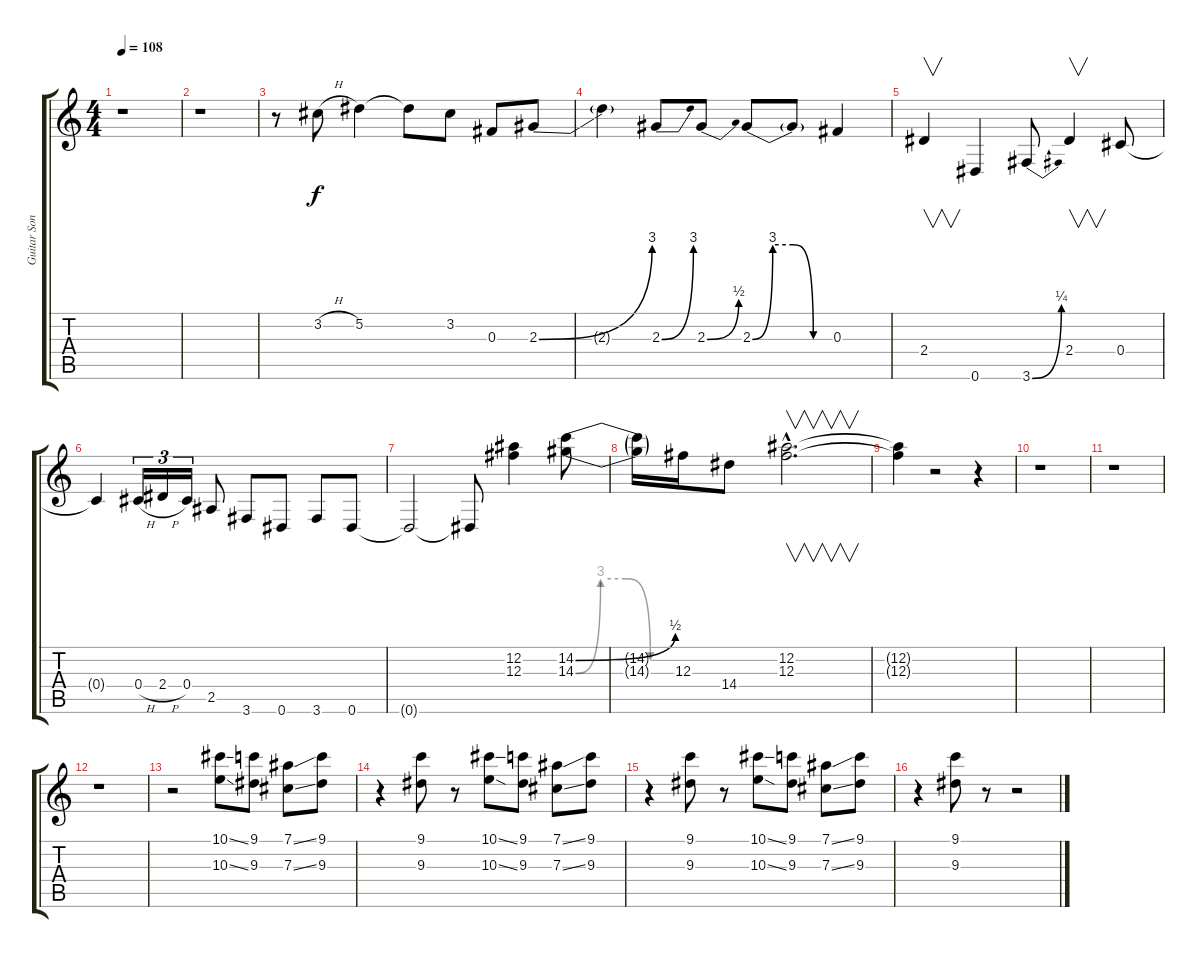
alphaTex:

\track ("Guitar Son clair" "Guitar Son") {instrument electricguitarclean}
\staff {score tabs}
\tuning (Eb4 Bb3 Gb3 Db3 Ab2 Eb2) {hide}
\ts (4 4)
\tempo 108
\clef g2
\ks c
r.1{dy f instrument electricguitarclean} |
r.1 |
r.8 3.2{h}.8 5.2.4 5.2{t}.8 3.2.8 0.3.8 2.3{be (bend 0 0 60 12)}.8 |
2.3{t}.4 2.3{be (bend 0 0 60 12)}.8 2.3{be (bend 0 0 60 2)}.8 2.3{be (custom 0 0 15 12 30 12 45 0 60 0)}.8 2.3{t}.8 0.3.4 |
2.4.4{v} 0.6.4 3.6{be (bend 0 0 60 1)}.8 2.4.4{v} 0.4.8 |
0.4{t}.4 0.4{h}.16{tu (3 2)} 2.4{h}.16{tu (3 2)} 0.4.16{tu (3 2)} 2.5.8 3.6.8 0.6.8 3.6.8 0.6.8 |
0.6{t}.2 0.6{t}.8 (12.2 12.3).4 (14.2{be (bend 0 0 60 2)} 14.3{be (custom 0 0 15 12 30 12 45 0 60 0)}).8 |
(14.2{t} 14.3{t}).16 12.3.16 14.4.8 (12.2{hac} 12.3{hac}).2{v d} |
(12.2{t} 12.3{t}).4 r.2 r.4 |
r.1 |
r.1 |
r.1 |
r.2 (10.1{ss} 10.3{ss}).8 (9.1 9.3).8 (7.1{ss} 7.3{ss}).8 (9.1 9.3).8 |
r.4 (9.1 9.3).8 r.8 (10.1{ss} 10.3{ss}).8 (9.1 9.3).8 (7.1{ss} 7.3{ss}).8 (9.1 9.3).8 |
r.4 (9.1 9.3).8 r.8 (10.1{ss} 10.3{ss}).8 (9.1 9.3).8 (7.1{ss} 7.3{ss}).8 (9.1 9.3).8 |
r.4 (9.1 9.3).8 r.8 r.2
